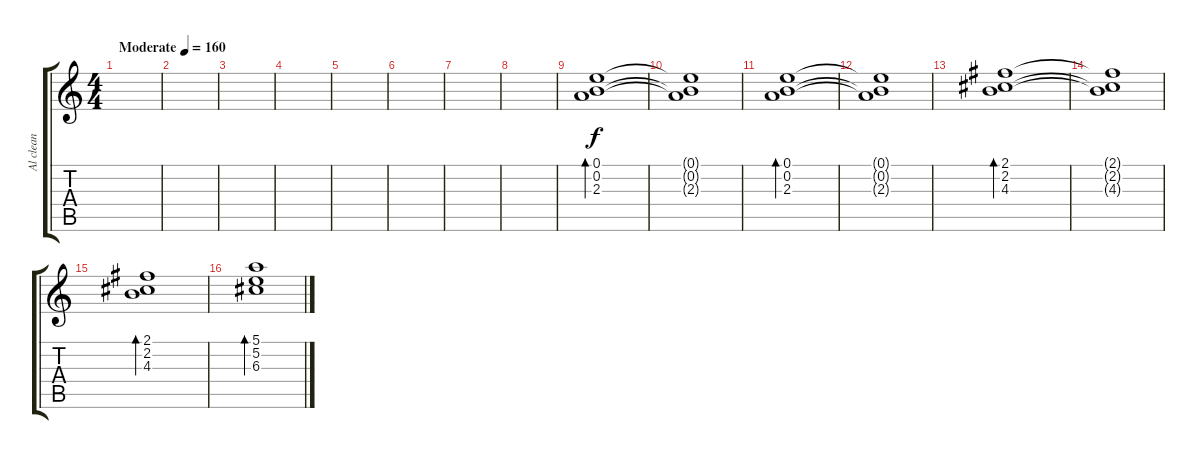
\track ("Al clean" "Al clean") {instrument electricguitarclean}
\staff {score tabs}
\tuning (E4 B3 G3 D3 A2 D2) {hide}
\ts (4 4)
\tempo (160 "Moderate")
\clef g2
\ks c
|
|
|
|
|
|
|
|
(0.1 0.2 2.3).1{bd 240} |
(0.1{t} 0.2{t} 2.3{t}).1 |
(0.1 0.2 2.3).1{bd 240} |
(0.1{t} 0.2{t} 2.3{t}).1 |
(2.1 2.2 4.3).1{bd 240} |
(2.1{t} 2.2{t} 4.3{t}).1 |
(2.1 2.2 4.3).1{bd 240} |
(5.1 5.2 6.3).1{bd 240}
